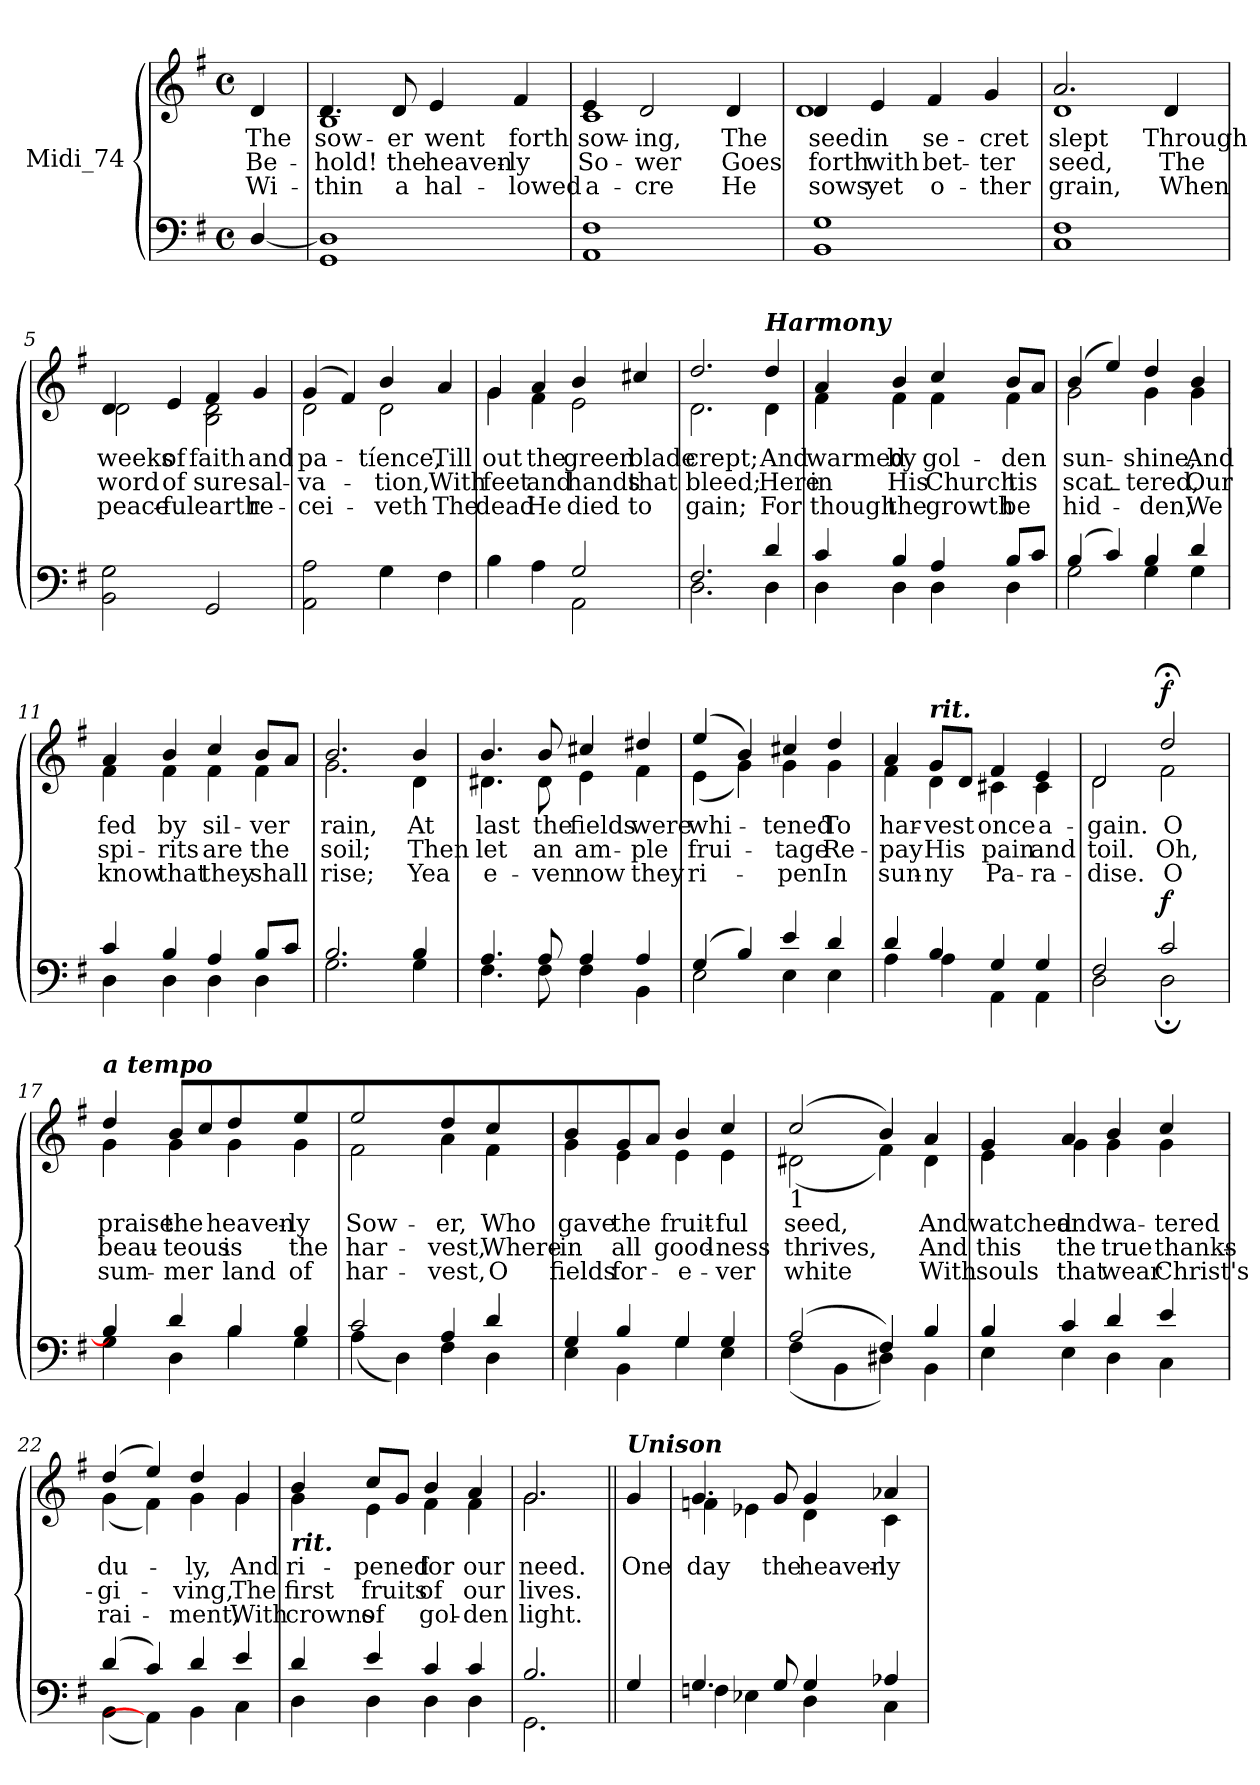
**kern	**dynam	**kern	**text	**text	**text	**dynam
*part2	*part2	*part1	*part1	*part1	*part1	*part1
*staff2	*staff2	*staff1	*staff1	*staff1	*staff1	*staff1
*I"Midi_74	*	*I"Midi_74	*	*	*	*
*clefF4	*	*clefG2	*	*	*	*
*k[f#]	*	*k[f#]	*	*	*	*
*G:	*	*G:	*	*	*	*
*M4/4	*	*M4/4	*	*	*	*
*met(c)	*	*met(c)	*	*	*	*
=	=	=	=	=	=	=
*^	*	*	*	*	*	*
!	!	!	!LO:TX:a:Bi:t=Sopranos	!	!	!	!
!	!	!	!LO:TX:a:cj:t=William St Hill Bourne\n(1846-1929)	!	!	!	!
!	!	!	!LO:TX:a:cj:t=The sower went forth sowing	!	!	!	!
!	!	!	!LO:TX:a:cj:t=Joseph Barnby\n(1838-96)	!	!	!	!
!	!	!	!	!LO:LY:b	!LO:LY:b	!LO:LY:b	!
*	*	*	*^	*	*	*	*
[4D/	4ryy	.	4d/	4ryy	The	Be-	-Wi-	.
=1	=1	=1	=1	=1	=1	=1	=1	=1
!	!	!	!	!	!LO:LY:b	!LO:LY:b	!LO:LY:b	!
1D/]	1GG\	.	4.d/	1B\	-sow-	-hold!	thin	.
!	!	!	!	!	!LO:LY:b	!LO:LY:b	!LO:LY:b	!
.	.	.	8d/	.	er	the	a	.
!	!	!	!	!	!LO:LY:b	!LO:LY:b	!LO:LY:b	!
.	.	.	4e/	.	went	heaven-	-hal-	.
!	!	!	!	!	!LO:LY:b	!LO:LY:b	!LO:LY:b	!
.	.	.	4f#/	.	-forth	ly	lowed	.
=2	=2	=2	=2	=2	=2	=2	=2	=2
!	!	!	!	!	!LO:LY:b	!LO:LY:b	!LO:LY:b	!
1F#/	1AA\	.	4e/	1c\	sow-	-So-	-a-	.
!	!	!	!	!	!LO:LY:b	!LO:LY:b	!LO:LY:b	!
.	.	.	2d/	.	-ing,	wer	cre	.
!	!	!	!	!	!LO:LY:b	!LO:LY:b	!LO:LY:b	!
.	.	.	4d/	.	The	Goes	He	.
=3	=3	=3	=3	=3	=3	=3	=3	=3
!	!	!	!	!	!LO:LY:b	!LO:LY:b	!LO:LY:b	!
1G/	1BB\	.	4d/	1d\	seed	forth	sows	.
!	!	!	!	!	!LO:LY:b	!LO:LY:b	!LO:LY:b	!
.	.	.	4e/	.	in	with	yet	.
!	!	!	!	!	!LO:LY:b	!LO:LY:b	!LO:LY:b	!
.	.	.	4f#/	.	se-	-bet-	-o-	.
!	!	!	!	!	!LO:LY:b	!LO:LY:b	!LO:LY:b	!
.	.	.	4g/	.	-cret	ter	ther	.
=4	=4	=4	=4	=4	=4	=4	=4	=4
!	!	!	!	!	!LO:LY:b	!LO:LY:b	!LO:LY:b	!
1F#/	1C\	.	2.a/	1d\	slept	seed,	grain,	.
!	!	!	!	!	!LO:LY:b	!LO:LY:b	!LO:LY:b	!
.	.	.	4d/	.	Through	The	When	.
=5	=5	=5	=5	=5	=5	=5	=5	=5
!	!	!	!	!	!LO:LY:b	!LO:LY:b	!LO:LY:b	!
2BB\ 2G\	2ryy	.	4d/	2d\	weeks	word	peace-	.
!	!	!	!	!	!LO:LY:b	!LO:LY:b	!LO:LY:b	!
.	.	.	4e/	.	-of	of	ful	.
!	!	!	!	!	!LO:LY:b	!LO:LY:b	!LO:LY:b	!
2GG/	2ryy	.	4f#/	2B\ 2d\	faith	sure	earth	.
!	!	!	!	!	!LO:LY:b	!LO:LY:b	!LO:LY:b	!
.	.	.	4g/	.	and	sal-	-re-	.
!!LO:LB:g=z	!!
=6	=6	=6	=6	=6	=6	=6	=6	=6
!	!	!	!	!	!LO:LY:b	!LO:LY:b	!LO:LY:b	!
2AA\ 2A\	2ryy	.	(>4g/	2d\	-pa-	va-	cei-	.
.	.	.	4f#/)	.	.	.	.	.
!	!	!	!	!	!LO:LY:b	!LO:LY:b	!LO:LY:b	!
4G\	2ryy	.	4b/	2d\	tíence,	tion,	veth	.
!	!	!	!	!	!LO:LY:b	!LO:LY:b	!LO:LY:b	!
4F#\	.	.	4a/	.	Till	With	The	.
=7	=7	=7	=7	=7	=7	=7	=7	=7
!	!	!	!	!	!LO:LY:b	!LO:LY:b	!LO:LY:b	!
4B\	2ryy	.	4g/	4g\	out	feet	dead	.
!	!	!	!	!	!LO:LY:b	!LO:LY:b	!LO:LY:b	!
4A\	.	.	4a/	4f#\	the	and	He	.
!	!	!	!	!	!LO:LY:b	!LO:LY:b	!LO:LY:b	!
2G/	2AA\	.	4b/	2e\	green	hands	died	.
!	!	!	!	!	!LO:LY:b	!LO:LY:b	!LO:LY:b	!
.	.	.	4cc#X/	.	blade	that	to	.
=8	=8	=8	=8	=8	=8	=8	=8	=8
!	!	!	!	!	!LO:LY:b	!LO:LY:b	!LO:LY:b	!
2.F#/	2.D\	.	2.dd/	2.d\	crept;	bleed;	gain;	.
!	!	!	!LO:TX:a:Bi:t=Harmony	!	!	!	!	!
!	!	!	!	!	!LO:LY:b	!LO:LY:b	!LO:LY:b	!
4d/	4D\	.	4dd/	4d\	And	Here	For	.
=9	=9	=9	=9	=9	=9	=9	=9	=9
!	!	!	!	!	!LO:LY:b	!LO:LY:b	!LO:LY:b	!
4c/	4D\	.	4a/	4f#\	warmed	in	though	.
!	!	!	!	!	!LO:LY:b	!LO:LY:b	!LO:LY:b	!
4B/	4D\	.	4b/	4f#\	by	His	the	.
!	!	!	!	!	!LO:LY:b	!LO:LY:b	!LO:LY:b	!
4A/	4D\	.	4cc/	4f#\	gol-	-Church	growth	.
!	!	!	!	!	!LO:LY:b	!LO:LY:b	!LO:LY:b	!
8B/L	4D\	.	8b/L	4f#\	den	'tis	be	.
8c/J	.	.	8a/J	.	.	.	.	.
=10	=10	=10	=10	=10	=10	=10	=10	=10
!	!	!	!	!	!LO:LY:b	!LO:LY:b	!LO:LY:b	!
(>4B/	2G\	.	(>4b/	2g\	sun-	scat_-	-hid-	.
4c/)	.	.	4ee/)	.	.	.	.	.
!	!	!	!	!	!LO:LY:b	!LO:LY:b	!LO:LY:b	!
4B/	4G\	.	4dd/	4g\	shine,	tered,	den,	.
!	!	!	!	!	!LO:LY:b	!LO:LY:b	!LO:LY:b	!
4d/	4G\	.	4b/	4g\	And	Our	We	.
!!LO:LB:g=z	!!
=11	=11	=11	=11	=11	=11	=11	=11	=11
!	!	!	!	!	!LO:LY:b	!LO:LY:b	!LO:LY:b	!
4c/	4D\	.	4a/	4f#\	fed	spi-	-know	.
!	!	!	!	!	!LO:LY:b	!LO:LY:b	!LO:LY:b	!
4B/	4D\	.	4b/	4f#\	by	rits	that	.
!	!	!	!	!	!LO:LY:b	!LO:LY:b	!LO:LY:b	!
4A/	4D\	.	4cc/	4f#\	sil-	-are	they	.
!	!	!	!	!	!LO:LY:b	!LO:LY:b	!LO:LY:b	!
8B/L	4D\	.	8b/L	4f#\	ver	the	shall	.
8c/J	.	.	8a/J	.	.	.	.	.
=12	=12	=12	=12	=12	=12	=12	=12	=12
!	!	!	!	!	!LO:LY:b	!LO:LY:b	!LO:LY:b	!
2.B/	2.G\	.	2.b/	2.g\	rain,	soil;	rise;	.
!	!	!	!	!	!LO:LY:b	!LO:LY:b	!LO:LY:b	!
4B/	4G\	.	4b/	4d\	At	Then	Yea	.
=13	=13	=13	=13	=13	=13	=13	=13	=13
!	!	!	!	!	!LO:LY:b	!LO:LY:b	!LO:LY:b	!
4.A/	4.F#\	.	4.b/	4.d#X\	last	let	e-	.
!	!	!	!	!	!LO:LY:b	!LO:LY:b	!LO:LY:b	!
8A/	8F#\	.	8b/	8d#\	-the	an	ven	.
!	!	!	!	!	!LO:LY:b	!LO:LY:b	!LO:LY:b	!
4A/	4F#\	.	4cc#X/	4e\	fields	am-	-now	.
!	!	!	!	!	!LO:LY:b	!LO:LY:b	!LO:LY:b	!
4A/	4BB\	.	4dd#X/	4f#\	were	ple	they	.
=14	=14	=14	=14	=14	=14	=14	=14	=14
!	!	!	!	!	!LO:LY:b	!LO:LY:b	!LO:LY:b	!
(>4G/	2E\	.	(4ee/	(<4e\	whi-	frui-	ri-	.
4B/)	.	.	4b/)	4g\)	.	.	.	.
!	!	!	!	!	!LO:LY:b	!LO:LY:b	!LO:LY:b	!
4e/	4E\	.	4cc#X/	4g\	tened	tage	pen	.
!	!	!	!	!	!LO:LY:b	!LO:LY:b	!LO:LY:b	!
4d/	4E\	.	4dd/	4g\	To	Re-	-In	.
=15	=15	=15	=15	=15	=15	=15	=15	=15
!	!	!	!	!	!LO:LY:b	!LO:LY:b	!LO:LY:b	!
4d/	4A\	.	4a/	4f#\	har-	-pay	sun-	.
!	!	!	!LO:TX:a:Bi:t=rit.	!	!	!	!	!
!	!	!	!	!	!LO:LY:b	!LO:LY:b	!LO:LY:b	!
4B/	4A\	.	8g/L	4d\	-vest	His	ny	.
.	.	.	8d/J	.	.	.	.	.
!	!	!	!	!	!LO:LY:b	!LO:LY:b	!LO:LY:b	!
4G/	4AA\	.	4f#/	4c#X\	once	pain	Pa-	.
!	!	!	!	!	!LO:LY:b	!LO:LY:b	!LO:LY:b	!
4G/	4AA\	.	4e/	4c#\	-a-	-and	ra-	.
=16	=16	=16	=16	=16	=16	=16	=16	=16
!	!	!	!	!	!LO:LY:b	!LO:LY:b	!LO:LY:b	!
2F#/	2D\	.	2d/	2d\	-gain.	toil.	dise.	.
!	!	!LO:DY:a	!	!	!LO:LY:b	!LO:LY:b	!LO:LY:b	!LO:DY:a
2c/	2D;\	f	2dd;</	2f#\	O	Oh,	O	f
!!LO:LB:g=z	!!
=17	=17	=17	=17	=17	=17	=17	=17	=17
!	!	!	!LO:TX:a:Bi:t=a tempo	!	!	!	!	!
!	!	!	!	!	!LO:LY:b	!LO:LY:b	!LO:LY:b	!
4B/]	4G\	.	4dd/	4g\	praise	beau-	-sum-	.
!	!	!	!	!	!LO:LY:b	!LO:LY:b	!LO:LY:b	!
4d/	4D\	.	8b/L	4g\	-the	teous	mer	.
.	.	.	8cc/	.	.	.	.	.
!	!	!	!	!	!LO:LY:b	!LO:LY:b	!LO:LY:b	!
4B/	4B\	.	4dd/	4g\	heaven-	-is	land	.
!	!	!	!	!	!LO:LY:b	!LO:LY:b	!LO:LY:b	!
4B/	4G\	.	4ee/	4g\	ly	the	of	.
=18	=18	=18	=18	=18	=18	=18	=18	=18
!	!	!	!	!	!LO:LY:b	!LO:LY:b	!LO:LY:b	!
2c/	(<4A\	.	2ee/	2f#\	Sow-	-har-	-har-	.
.	4D\)	.	.	.	.	.	.	.
!	!	!	!	!	!LO:LY:b	!LO:LY:b	!LO:LY:b	!
4A/	4F#\	.	4dd/	4a\	-er,	vest,	vest,	.
!	!	!	!	!	!LO:LY:b	!LO:LY:b	!LO:LY:b	!
4d/	4D\	.	4cc/	4f#\	Who	Where-	-O	.
=19	=19	=19	=19	=19	=19	=19	=19	=19
!	!	!	!	!	!LO:LY:b	!LO:LY:b	!LO:LY:b	!
4G/	4E\	.	4b/	4g\	gave	in	fields	.
!	!	!	!	!	!LO:LY:b	!LO:LY:b	!LO:LY:b	!
4B/	4BB\	.	8g/	4e\	the	all	for-	.
.	.	.	8a/J	.	.	.	.	.
!	!	!	!	!	!LO:LY:b	!LO:LY:b	!LO:LY:b	!
4G/	4G\	.	4b/	4e\	fruit-	-good-	-e-	.
!	!	!	!	!	!LO:LY:b	!LO:LY:b	!LO:LY:b	!
4G/	4E\	.	4cc/	4e\	-ful	ness	ver	.
=20	=20	=20	=20	=20	=20	=20	=20	=20
!	!	!	!LO:TX:b:t=1	!	!	!	!	!
!	!	!	!	!	!LO:LY:b	!LO:LY:b	!LO:LY:b	!
(>2A/	(<4F#\	.	(>2cc/	(<2d#X\	seed,	thrives,	white	.
.	4BB\	.	.	.	.	.	.	.
4F#/)	4D#X\)	.	4b/)	4f#\)	.	.	.	.
!	!	!	!	!	!LO:LY:b	!LO:LY:b	!LO:LY:b	!
4B/	4BB\	.	4a/	4d#\	And	And	With	.
!!LO:LB:g=z	!!
=21	=21	=21	=21	=21	=21	=21	=21	=21
!	!	!	!	!	!LO:LY:b	!LO:LY:b	!LO:LY:b	!
4B/	4E\	.	4g/	4e\	watched	this	souls	.
!	!	!	!	!	!LO:LY:b	!LO:LY:b	!LO:LY:b	!
4c/	4E\	.	4a/	4g\	and	the	that	.
!	!	!	!	!	!LO:LY:b	!LO:LY:b	!LO:LY:b	!
4d/	4D\	.	4b/	4g\	wa-	-true	wear	.
!	!	!	!	!	!LO:LY:b	!LO:LY:b	!LO:LY:b	!
4e/	4C\	.	4cc/	4g\	tered	thanks-	-Christ's	.
=22	=22	=22	=22	=22	=22	=22	=22	=22
!	!	!	!	!	!LO:LY:b	!LO:LY:b	!LO:LY:b	!
(>4d/	(<4BB\	.	(>4dd/	(<4g\	du-	gi-	rai-	.
4c/)	4AA\])	.	4ee/)	4f#\)	.	.	.	.
!	!	!	!	!	!LO:LY:b	!LO:LY:b	!LO:LY:b	!
4d/	4BB\	.	4dd/	4g\	ly,	ving,	ment,	.
!	!	!	!	!	!LO:LY:b	!LO:LY:b	!LO:LY:b	!
4e/	4C\	.	4g/	4g\	And	The	With	.
=23	=23	=23	=23	=23	=23	=23	=23	=23
!	!	!	!LO:TX:b:Bi:t=rit.	!	!	!	!	!
!	!	!	!	!	!LO:LY:b	!LO:LY:b	!LO:LY:b	!
4d/	4D\	.	4b/	4g\	ri-	-first	crowns	.
!	!	!	!	!	!LO:LY:b	!LO:LY:b	!LO:LY:b	!
4e/	4D\	.	8cc/L	4e\	pened	fruits	of	.
.	.	.	8g/J	.	.	.	.	.
!	!	!	!	!	!LO:LY:b	!LO:LY:b	!LO:LY:b	!
4c/	4D\	.	4b/	4f#\	for	of	gol-	.
!	!	!	!	!	!LO:LY:b	!LO:LY:b	!LO:LY:b	!
4c/	4D\	.	4a/	4f#\	-our	our	den	.
=24	=24	=24	=24	=24	=24	=24	=24	=24
!	!	!	!	!	!LO:LY:b	!LO:LY:b	!LO:LY:b	!
2.B/	2.GG\	.	2.g/	2.g\	need.	lives.	light.	.
!!LO:LB:g=z
=25||	=25||	=25||	=25||	=25||	=25||	=25||	=25||	=25||
*	*^	*	*	*	*	*	*	*
!	!	!	!	!LO:TX:a:Bi:t=Unison	!	!	!	!	!
!	!	!	!	!	!	!LO:LY:b	!	!	!
*	*	*	*	*	*^	*	*	*	*
4G/	4ryy	4ryy	.	4g/	4ryy	4ryy	One	.	.	.
=26	=26	=26	=26	=26	=26	=26	=26	=26	=26	=26
!	!	!	!	!	!	!	!LO:LY:b	!	!	!
4.G/	1ryy	4Fn\	.	4.g/	1ryy	4fn\	day	.	.	.
.	.	4E-X\	.	.	.	4e-X\	.	.	.	.
!	!	!	!	!	!	!	!LO:LY:b	!	!	!
8G/	.	.	.	8g/	.	.	the	.	.	.
!	!	!	!	!	!	!	!LO:LY:b	!	!	!
4G/	.	4D\	.	4g/	.	4d\	heaven-	.	.	.
!	!	!	!	!	!	!	!LO:LY:b	!	!	!
4A-X/	.	4C\	.	4a-X/	.	4c\	-ly	.	.	.
*v	*v	*v	*	*	*	*	*	*	*	*
*	*	*v	*v	*v	*	*	*	*
=	=	=	=	=	=	=
*-	*-	*-	*-	*-	*-	*-
